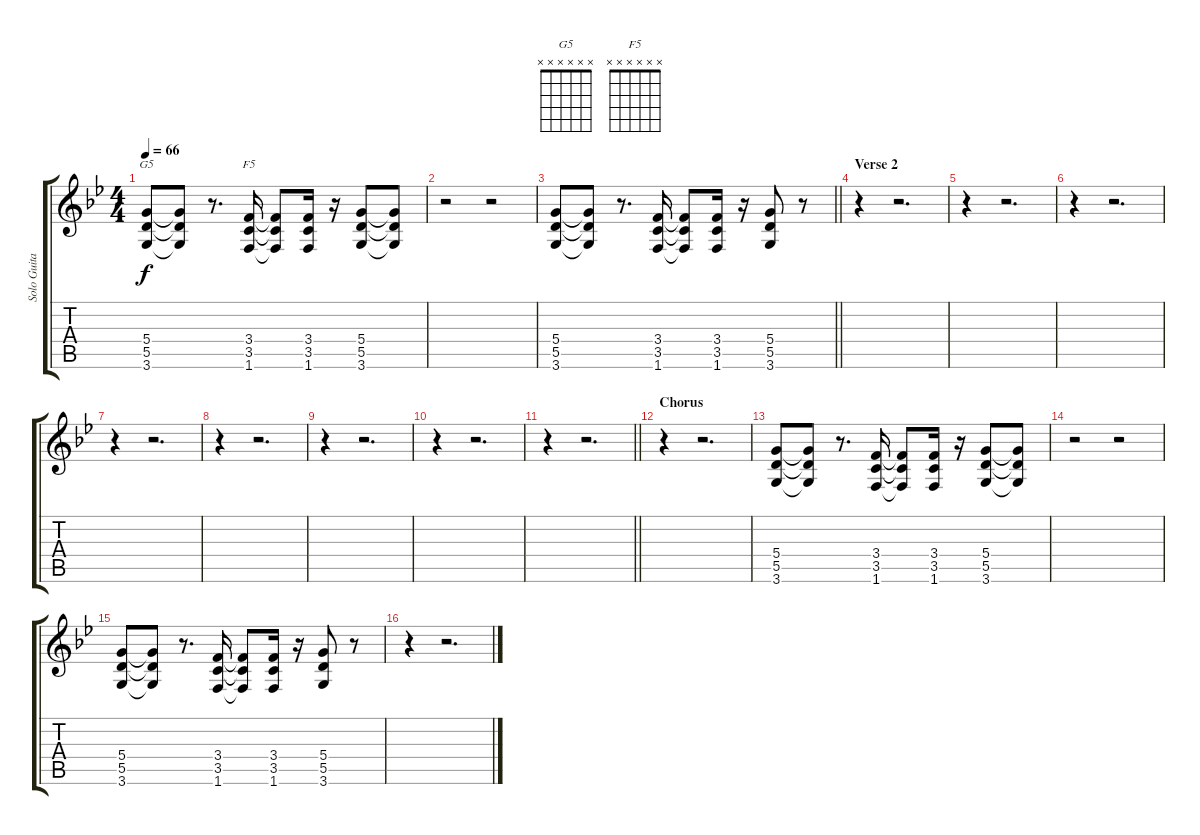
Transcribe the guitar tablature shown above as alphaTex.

\track ("Solo Guitar" "Solo Guita") {instrument distortionguitar}
\staff {score tabs}
\tuning (E4 B3 G3 D3 A2 E2) {hide}
\chord ("G5" x x x x x x)
\chord ("F5" x x x x x x)
\ts (4 4)
\tempo 66
\clef g2
\ks bb
(5.4 5.5 3.6).8{ch "G5" dy f} (5.4{t} 5.5{t} 3.6{t}).8 r.8{d} (3.4 3.5 1.6).16{ch "F5"} (3.4{t} 3.5{t} 1.6{t}).8 (3.4 3.5 1.6).16 r.16 (5.4 5.5 3.6).8 (5.4{t} 5.5{t} 3.6{t}).8 |
r.2 r.2 |
\barLineRight lightlight
(5.4 5.5 3.6).8 (5.4{t} 5.5{t} 3.6{t}).8 r.8{d} (3.4 3.5 1.6).16 (3.4{t} 3.5{t} 1.6{t}).8 (3.4 3.5 1.6).16 r.16 (5.4 5.5 3.6).8 r.8 |
\section ("" "Verse 2")
r.4 r.2{d} |
r.4 r.2{d} |
r.4 r.2{d} |
r.4 r.2{d} |
r.4 r.2{d} |
r.4 r.2{d} |
r.4 r.2{d} |
\barLineRight lightlight
r.4 r.2{d} |
\section ("" "Chorus")
r.4 r.2{d} |
(5.4 5.5 3.6).8 (5.4{t} 5.5{t} 3.6{t}).8 r.8{d} (3.4 3.5 1.6).16 (3.4{t} 3.5{t} 1.6{t}).8 (3.4 3.5 1.6).16 r.16 (5.4 5.5 3.6).8 (5.4{t} 5.5{t} 3.6{t}).8 |
r.2 r.2 |
(5.4 5.5 3.6).8 (5.4{t} 5.5{t} 3.6{t}).8 r.8{d} (3.4 3.5 1.6).16 (3.4{t} 3.5{t} 1.6{t}).8 (3.4 3.5 1.6).16 r.16 (5.4 5.5 3.6).8 r.8 |
r.4 r.2{d}
